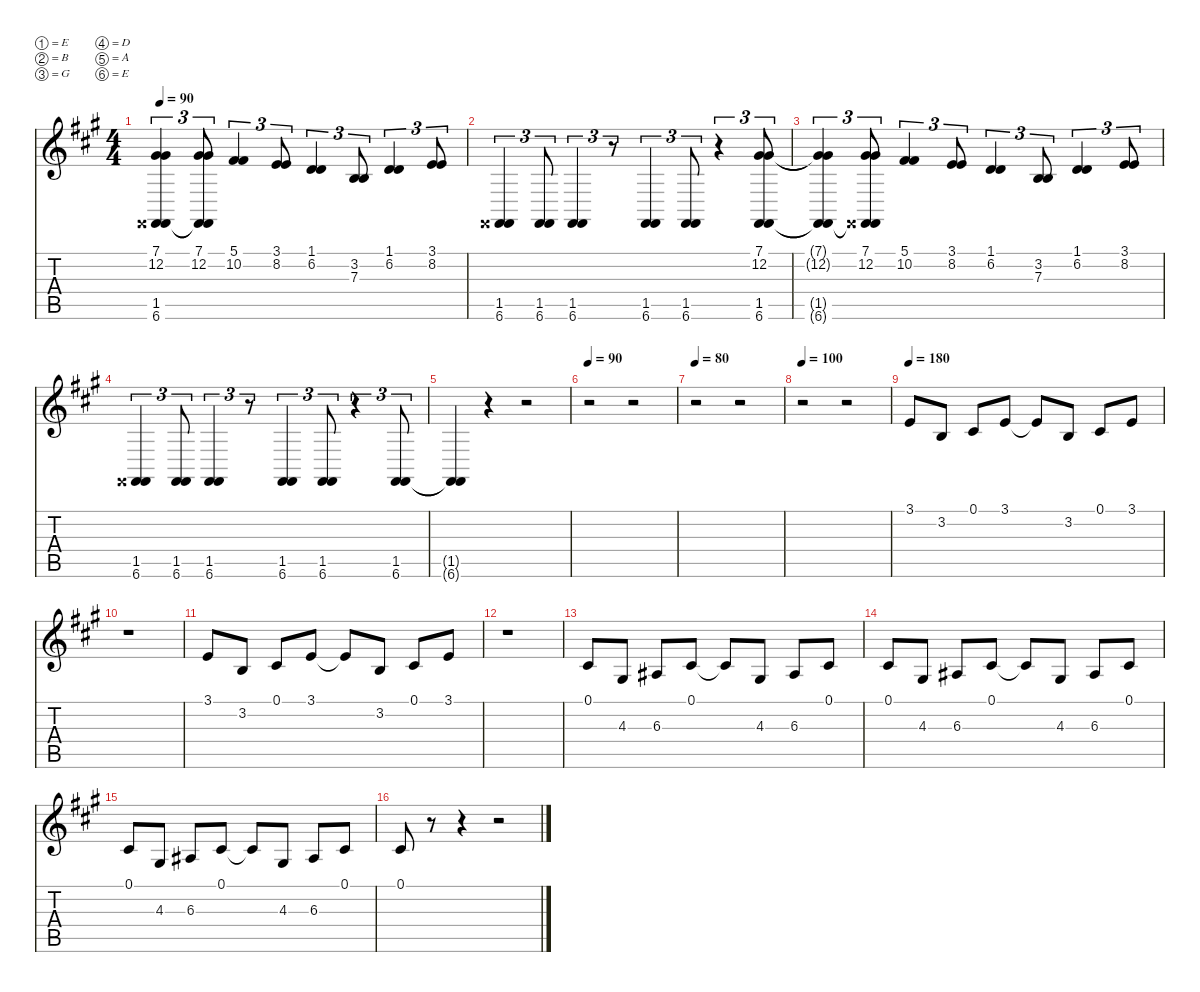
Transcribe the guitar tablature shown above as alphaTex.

\defaultSystemsLayout 4
\hideDynamics
\bracketExtendMode nobrackets
\singleTrackTrackNamePolicy hidden
\multiTrackTrackNamePolicy hidden
\firstSystemTrackNameMode fullname
\firstSystemTrackNameOrientation horizontal
\otherSystemsTrackNameOrientation horizontal
\track ("Sax" "sax.") {instrument altosax}
\staff {score tabs}
\tuning (E3 B2 G2 D2 A1 E1)
\displaytranspose 9
\ts (4 4)
\tempo 90
\clef g2
\ks a
(7.1{t acc #} 12.2{t acc #} 1.5{t acc x} 6.6{t acc x}).4{tu (3 2) dy f beam Up} (7.1{acc #} 12.2{acc #} 1.5{t acc x} 6.6{t acc x}).8{tu (3 2) dy mp beam Up} (5.1{acc #} 10.2{acc #}).4{tu (3 2) beam Up} (3.1{acc forcenatural} 8.2{acc forcenatural}).8{tu (3 2) beam Up} (1.1{acc forcenatural} 6.2{acc forcenatural}).4{tu (3 2) beam Up} (3.2{acc forcenatural} 7.3{acc forcenatural}).8{tu (3 2) beam Up} (1.1{acc forcenatural} 6.2{acc forcenatural}).4{tu (3 2) beam Up} (3.1{acc forcenatural} 8.2{acc forcenatural}).8{tu (3 2) beam Up} |
(1.5{acc x} 6.6{acc x}).4{tu (3 2) dy f beam Up} (1.5{acc x} 6.6{acc x}).8{tu (3 2) dy mp beam Up} (1.5{acc x} 6.6{acc x}).4{tu (3 2) beam Up} r.8{tu (3 2) beam Up} (1.5{acc x} 6.6{acc x}).4{tu (3 2) beam Up} (1.5{acc x} 6.6{acc x}).8{tu (3 2) beam Up} r.4{tu (3 2) beam Up} (7.1{acc #} 12.2{acc #} 1.5{acc x} 6.6{acc x}).8{tu (3 2) dy f beam Up} |
(7.1{t acc #} 12.2{t acc #} 1.5{t acc x} 6.6{t acc x}).4{tu (3 2) beam Up} (7.1{acc #} 12.2{acc #} 1.5{t acc x} 6.6{t acc x}).8{tu (3 2) dy mp beam Up} (5.1{acc #} 10.2{acc #}).4{tu (3 2) beam Up} (3.1{acc forcenatural} 8.2{acc forcenatural}).8{tu (3 2) beam Up} (1.1{acc forcenatural} 6.2{acc forcenatural}).4{tu (3 2) beam Up} (3.2{acc forcenatural} 7.3{acc forcenatural}).8{tu (3 2) beam Up} (1.1{acc forcenatural} 6.2{acc forcenatural}).4{tu (3 2) beam Up} (3.1{acc forcenatural} 8.2{acc forcenatural}).8{tu (3 2) beam Up} |
(1.5{acc x} 6.6{acc x}).4{tu (3 2) dy f beam Up} (1.5{acc x} 6.6{acc x}).8{tu (3 2) dy mp beam Up} (1.5{acc x} 6.6{acc x}).4{tu (3 2) beam Up} r.8{tu (3 2) beam Up} (1.5{acc x} 6.6{acc x}).4{tu (3 2) beam Up} (1.5{acc x} 6.6{acc x}).8{tu (3 2) beam Up} r.4{tu (3 2) beam Up} (1.5{acc x} 6.6{acc x}).8{tu (3 2) beam Up} |
(1.5{t acc x} 6.6{t acc x}).4{dy f beam Up} r.4{beam Up} r.2{beam Up} |
\tempo 90
r.2{beam Down} r.2{beam Down} |
\tempo 80
r.2{beam Down} r.2{beam Down} |
\tempo 100
r.2{beam Down} r.2{beam Down} |
\tempo 180
3.1{acc forcenatural}.8{beam Up} 3.2{acc forcenatural}.8{beam Up} 0.1{acc #}.8{beam Up} 3.1{acc forcenatural}.8{beam Up} 3.1{t acc forcenatural}.8{beam Up} 3.2{acc forcenatural}.8{beam Up} 0.1{acc #}.8{beam Up} 3.1{acc forcenatural}.8{beam Up} |
r.1{beam Down} |
3.1{acc forcenatural}.8{beam Up} 3.2{acc forcenatural}.8{beam Up} 0.1{acc #}.8{beam Up} 3.1{acc forcenatural}.8{beam Up} 3.1{t acc forcenatural}.8{beam Up} 3.2{acc forcenatural}.8{beam Up} 0.1{acc #}.8{beam Up} 3.1{acc forcenatural}.8{beam Up} |
r.1{beam Down} |
0.1{acc #}.8{beam Up} 4.3{acc #}.8{beam Up} 6.3{acc #}.8{beam Up} 0.1{acc #}.8{beam Up} 0.1{t acc #}.8{beam Up} 4.3{acc #}.8{beam Up} 6.3{acc #}.8{beam Up} 0.1{acc #}.8{beam Up} |
0.1{acc #}.8{beam Up} 4.3{acc #}.8{beam Up} 6.3{acc #}.8{beam Up} 0.1{acc #}.8{beam Up} 0.1{t acc #}.8{beam Up} 4.3{acc #}.8{beam Up} 6.3{acc #}.8{beam Up} 0.1{acc #}.8{beam Up} |
0.1{acc #}.8{beam Up} 4.3{acc #}.8{beam Up} 6.3{acc #}.8{beam Up} 0.1{acc #}.8{beam Up} 0.1{t acc #}.8{beam Up} 4.3{acc #}.8{beam Up} 6.3{acc #}.8{beam Up} 0.1{acc #}.8{beam Up} |
0.1{acc #}.8{beam Up} r.8{beam Up} r.4{beam Up} r.2{beam Up}
